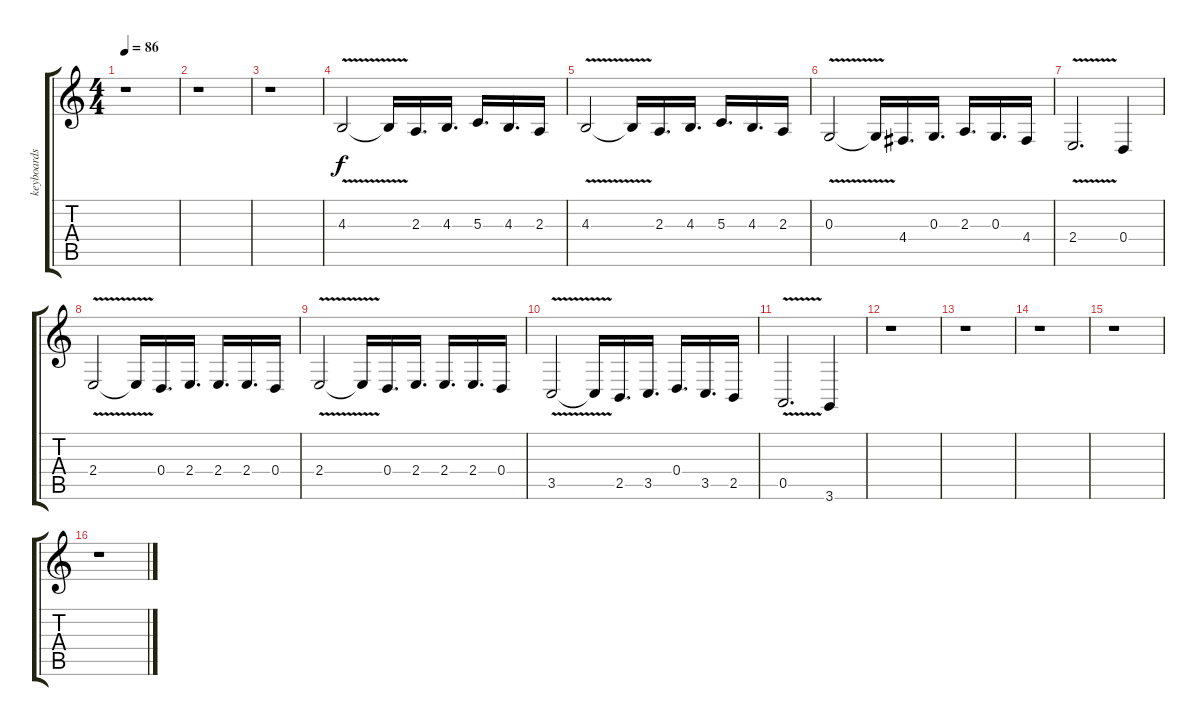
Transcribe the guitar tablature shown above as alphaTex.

\track ("keyboards    t w o" "keyboards ") {instrument synthbrass1}
\staff {score tabs}
\tuning (E4 B3 G3 D3 A2 E2) {hide}
\ts (4 4)
\tempo 86
\clef g2
\ks c
r.1{dy f} |
r.1 |
r.1 |
4.3{v}.2 4.3{t}.16 2.3.16{d} 4.3.16{d} 5.3.16{d} 4.3.16{d} 2.3.16 |
4.3{v}.2 4.3{t}.16 2.3.16{d} 4.3.16{d} 5.3.16{d} 4.3.16{d} 2.3.16 |
0.3{v}.2 0.3{t}.16 4.4.16{d} 0.3.16{d} 2.3.16{d} 0.3.16{d} 4.4.16 |
2.4{v}.2{d} 0.4.4 |
2.4{v}.2 2.4{t}.16 0.4.16{d} 2.4.16{d} 2.4.16{d} 2.4.16{d} 0.4.16 |
2.4{v}.2 2.4{t}.16 0.4.16{d} 2.4.16{d} 2.4.16{d} 2.4.16{d} 0.4.16 |
3.5{v}.2 3.5{t}.16 2.5.16{d} 3.5.16{d} 0.4.16{d} 3.5.16{d} 2.5.16 |
0.5{v}.2{d} 3.6.4 |
r.1 |
r.1 |
r.1 |
r.1 |
r.1
